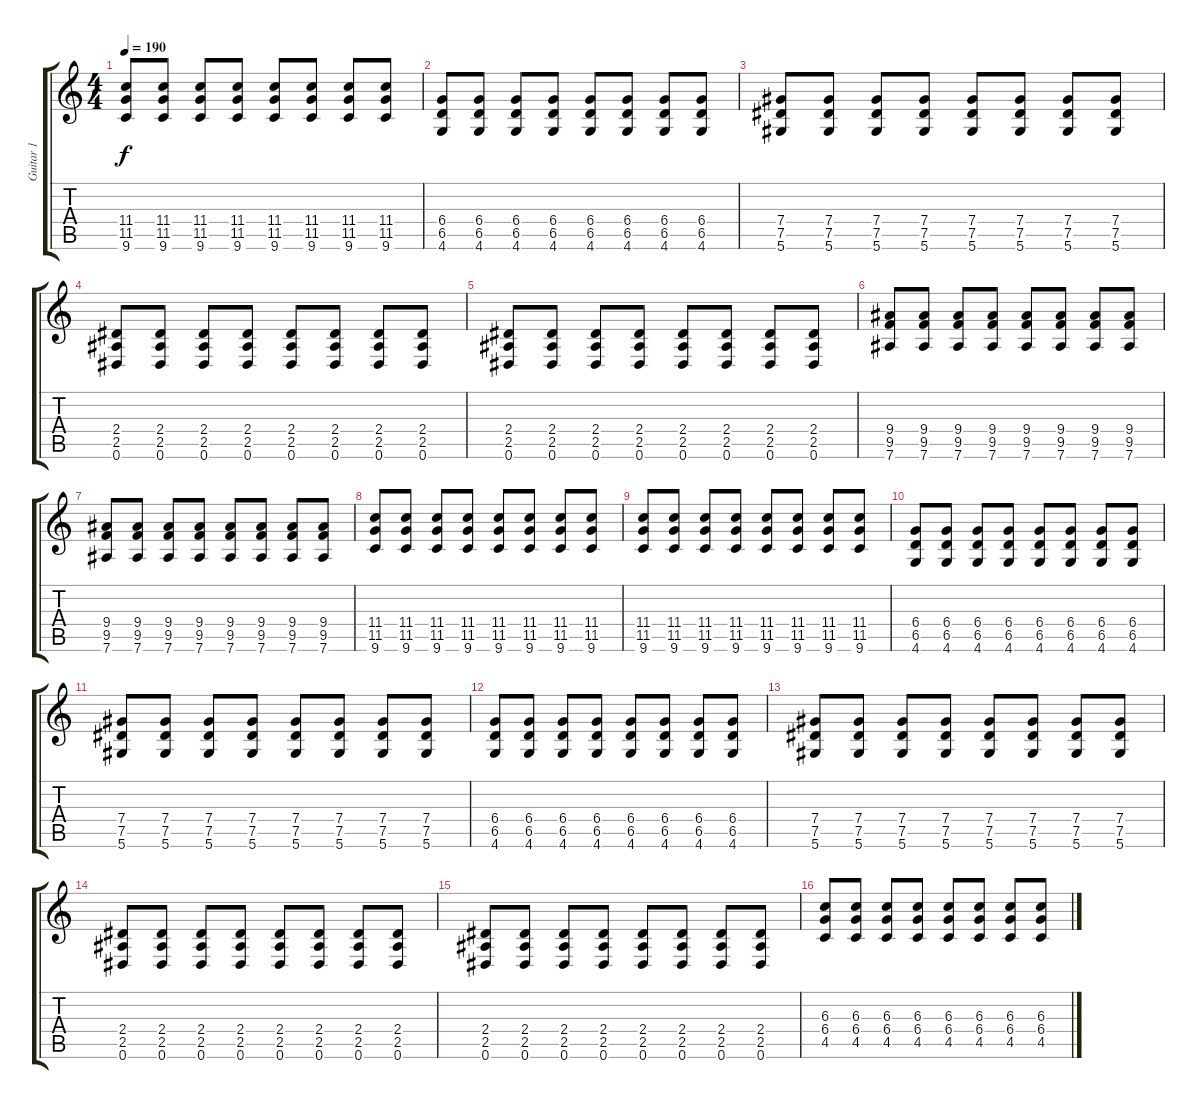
\track ("Guitar 1" "Guitar 1") {instrument distortionguitar}
\staff {score tabs}
\tuning (Eb4 Bb3 Gb3 Db3 Ab2 Eb2) {hide}
\ts (4 4)
\tempo 190
\clef g2
\ks c
(11.4 11.5 9.6).8{dy f} (11.4 11.5 9.6).8 (11.4 11.5 9.6).8 (11.4 11.5 9.6).8 (11.4 11.5 9.6).8 (11.4 11.5 9.6).8 (11.4 11.5 9.6).8 (11.4 11.5 9.6).8 |
(6.4 6.5 4.6).8 (6.4 6.5 4.6).8 (6.4 6.5 4.6).8 (6.4 6.5 4.6).8 (6.4 6.5 4.6).8 (6.4 6.5 4.6).8 (6.4 6.5 4.6).8 (6.4 6.5 4.6).8 |
(7.4 7.5 5.6).8 (7.4 7.5 5.6).8 (7.4 7.5 5.6).8 (7.4 7.5 5.6).8 (7.4 7.5 5.6).8 (7.4 7.5 5.6).8 (7.4 7.5 5.6).8 (7.4 7.5 5.6).8 |
(2.4 2.5 0.6).8 (2.4 2.5 0.6).8 (2.4 2.5 0.6).8 (2.4 2.5 0.6).8 (2.4 2.5 0.6).8 (2.4 2.5 0.6).8 (2.4 2.5 0.6).8 (2.4 2.5 0.6).8 |
(2.4 2.5 0.6).8 (2.4 2.5 0.6).8 (2.4 2.5 0.6).8 (2.4 2.5 0.6).8 (2.4 2.5 0.6).8 (2.4 2.5 0.6).8 (2.4 2.5 0.6).8 (2.4 2.5 0.6).8 |
(9.4 9.5 7.6).8 (9.4 9.5 7.6).8 (9.4 9.5 7.6).8 (9.4 9.5 7.6).8 (9.4 9.5 7.6).8 (9.4 9.5 7.6).8 (9.4 9.5 7.6).8 (9.4 9.5 7.6).8 |
(9.4 9.5 7.6).8 (9.4 9.5 7.6).8 (9.4 9.5 7.6).8 (9.4 9.5 7.6).8 (9.4 9.5 7.6).8 (9.4 9.5 7.6).8 (9.4 9.5 7.6).8 (9.4 9.5 7.6).8 |
(11.4 11.5 9.6).8 (11.4 11.5 9.6).8 (11.4 11.5 9.6).8 (11.4 11.5 9.6).8 (11.4 11.5 9.6).8 (11.4 11.5 9.6).8 (11.4 11.5 9.6).8 (11.4 11.5 9.6).8 |
(11.4 11.5 9.6).8 (11.4 11.5 9.6).8 (11.4 11.5 9.6).8 (11.4 11.5 9.6).8 (11.4 11.5 9.6).8 (11.4 11.5 9.6).8 (11.4 11.5 9.6).8 (11.4 11.5 9.6).8 |
(6.4 6.5 4.6).8 (6.4 6.5 4.6).8 (6.4 6.5 4.6).8 (6.4 6.5 4.6).8 (6.4 6.5 4.6).8 (6.4 6.5 4.6).8 (6.4 6.5 4.6).8 (6.4 6.5 4.6).8 |
(7.4 7.5 5.6).8 (7.4 7.5 5.6).8 (7.4 7.5 5.6).8 (7.4 7.5 5.6).8 (7.4 7.5 5.6).8 (7.4 7.5 5.6).8 (7.4 7.5 5.6).8 (7.4 7.5 5.6).8 |
(6.4 6.5 4.6).8 (6.4 6.5 4.6).8 (6.4 6.5 4.6).8 (6.4 6.5 4.6).8 (6.4 6.5 4.6).8 (6.4 6.5 4.6).8 (6.4 6.5 4.6).8 (6.4 6.5 4.6).8 |
(7.4 7.5 5.6).8 (7.4 7.5 5.6).8 (7.4 7.5 5.6).8 (7.4 7.5 5.6).8 (7.4 7.5 5.6).8 (7.4 7.5 5.6).8 (7.4 7.5 5.6).8 (7.4 7.5 5.6).8 |
(2.4 2.5 0.6).8 (2.4 2.5 0.6).8 (2.4 2.5 0.6).8 (2.4 2.5 0.6).8 (2.4 2.5 0.6).8 (2.4 2.5 0.6).8 (2.4 2.5 0.6).8 (2.4 2.5 0.6).8 |
(2.4 2.5 0.6).8 (2.4 2.5 0.6).8 (2.4 2.5 0.6).8 (2.4 2.5 0.6).8 (2.4 2.5 0.6).8 (2.4 2.5 0.6).8 (2.4 2.5 0.6).8 (2.4 2.5 0.6).8 |
(6.3 6.4 4.5).8 (6.3 6.4 4.5).8 (6.3 6.4 4.5).8 (6.3 6.4 4.5).8 (6.3 6.4 4.5).8 (6.3 6.4 4.5).8 (6.3 6.4 4.5).8 (6.3 6.4 4.5).8
